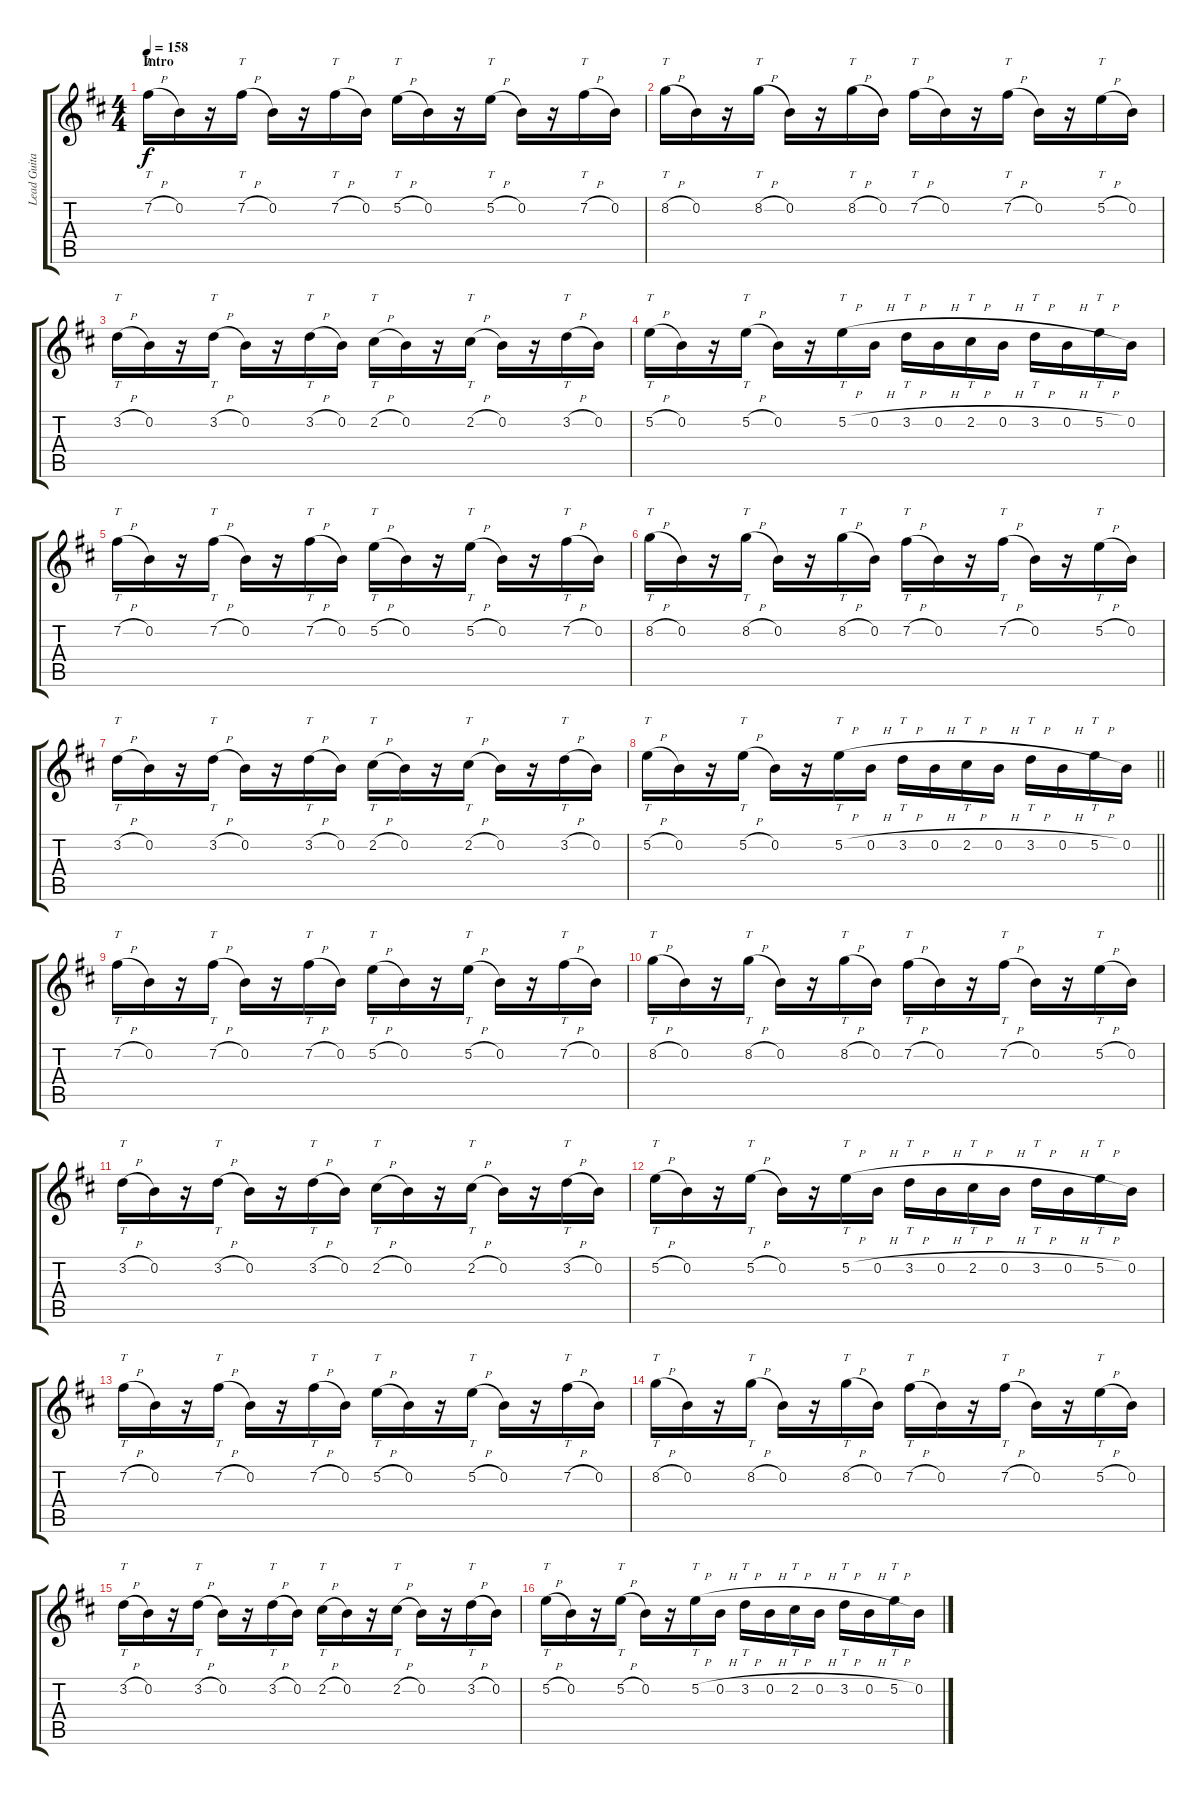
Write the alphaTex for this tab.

\track ("Lead Guitar 1: Thomas Eriksson" "Lead Guita") {instrument overdrivenguitar}
\staff {score tabs}
\tuning (E4 B3 G3 D3 A2 E2) {hide}
\ts (4 4)
\section ("" "Intro")
\tempo 158
\clef g2
\ks bminor
7.2{h}.16{tt dy f instrument overdrivenguitar} 0.2.16 r.16 7.2{h}.16{tt} 0.2.16 r.16 7.2{h}.16{tt} 0.2.16 5.2{h}.16{tt} 0.2.16 r.16 5.2{h}.16{tt} 0.2.16 r.16 7.2{h}.16{tt} 0.2.16 |
8.2{h}.16{tt} 0.2.16 r.16 8.2{h}.16{tt} 0.2.16 r.16 8.2{h}.16{tt} 0.2.16 7.2{h}.16{tt} 0.2.16 r.16 7.2{h}.16{tt} 0.2.16 r.16 5.2{h}.16{tt} 0.2.16 |
3.2{h}.16{tt} 0.2.16 r.16 3.2{h}.16{tt} 0.2.16 r.16 3.2{h}.16{tt} 0.2.16 2.2{h}.16{tt} 0.2.16 r.16 2.2{h}.16{tt} 0.2.16 r.16 3.2{h}.16{tt} 0.2.16 |
5.2{h}.16{tt} 0.2.16 r.16 5.2{h}.16{tt} 0.2.16 r.16 5.2{h}.16{tt} 0.2{h}.16 3.2{h}.16{tt} 0.2{h}.16 2.2{h}.16{tt} 0.2{h}.16 3.2{h}.16{tt} 0.2{h}.16 5.2{h}.16{tt} 0.2.16 |
7.2{h}.16{tt} 0.2.16 r.16 7.2{h}.16{tt} 0.2.16 r.16 7.2{h}.16{tt} 0.2.16 5.2{h}.16{tt} 0.2.16 r.16 5.2{h}.16{tt} 0.2.16 r.16 7.2{h}.16{tt} 0.2.16 |
8.2{h}.16{tt} 0.2.16 r.16 8.2{h}.16{tt} 0.2.16 r.16 8.2{h}.16{tt} 0.2.16 7.2{h}.16{tt} 0.2.16 r.16 7.2{h}.16{tt} 0.2.16 r.16 5.2{h}.16{tt} 0.2.16 |
3.2{h}.16{tt} 0.2.16 r.16 3.2{h}.16{tt} 0.2.16 r.16 3.2{h}.16{tt} 0.2.16 2.2{h}.16{tt} 0.2.16 r.16 2.2{h}.16{tt} 0.2.16 r.16 3.2{h}.16{tt} 0.2.16 |
\barLineRight lightlight
5.2{h}.16{tt} 0.2.16 r.16 5.2{h}.16{tt} 0.2.16 r.16 5.2{h}.16{tt} 0.2{h}.16 3.2{h}.16{tt} 0.2{h}.16 2.2{h}.16{tt} 0.2{h}.16 3.2{h}.16{tt} 0.2{h}.16 5.2{h}.16{tt} 0.2.16 |
7.2{h}.16{tt} 0.2.16 r.16 7.2{h}.16{tt} 0.2.16 r.16 7.2{h}.16{tt} 0.2.16 5.2{h}.16{tt} 0.2.16 r.16 5.2{h}.16{tt} 0.2.16 r.16 7.2{h}.16{tt} 0.2.16 |
8.2{h}.16{tt} 0.2.16 r.16 8.2{h}.16{tt} 0.2.16 r.16 8.2{h}.16{tt} 0.2.16 7.2{h}.16{tt} 0.2.16 r.16 7.2{h}.16{tt} 0.2.16 r.16 5.2{h}.16{tt} 0.2.16 |
3.2{h}.16{tt} 0.2.16 r.16 3.2{h}.16{tt} 0.2.16 r.16 3.2{h}.16{tt} 0.2.16 2.2{h}.16{tt} 0.2.16 r.16 2.2{h}.16{tt} 0.2.16 r.16 3.2{h}.16{tt} 0.2.16 |
5.2{h}.16{tt} 0.2.16 r.16 5.2{h}.16{tt} 0.2.16 r.16 5.2{h}.16{tt} 0.2{h}.16 3.2{h}.16{tt} 0.2{h}.16 2.2{h}.16{tt} 0.2{h}.16 3.2{h}.16{tt} 0.2{h}.16 5.2{h}.16{tt} 0.2.16 |
7.2{h}.16{tt} 0.2.16 r.16 7.2{h}.16{tt} 0.2.16 r.16 7.2{h}.16{tt} 0.2.16 5.2{h}.16{tt} 0.2.16 r.16 5.2{h}.16{tt} 0.2.16 r.16 7.2{h}.16{tt} 0.2.16 |
8.2{h}.16{tt} 0.2.16 r.16 8.2{h}.16{tt} 0.2.16 r.16 8.2{h}.16{tt} 0.2.16 7.2{h}.16{tt} 0.2.16 r.16 7.2{h}.16{tt} 0.2.16 r.16 5.2{h}.16{tt} 0.2.16 |
3.2{h}.16{tt} 0.2.16 r.16 3.2{h}.16{tt} 0.2.16 r.16 3.2{h}.16{tt} 0.2.16 2.2{h}.16{tt} 0.2.16 r.16 2.2{h}.16{tt} 0.2.16 r.16 3.2{h}.16{tt} 0.2.16 |
5.2{h}.16{tt} 0.2.16 r.16 5.2{h}.16{tt} 0.2.16 r.16 5.2{h}.16{tt} 0.2{h}.16 3.2{h}.16{tt} 0.2{h}.16 2.2{h}.16{tt} 0.2{h}.16 3.2{h}.16{tt} 0.2{h}.16 5.2{h}.16{tt} 0.2.16
